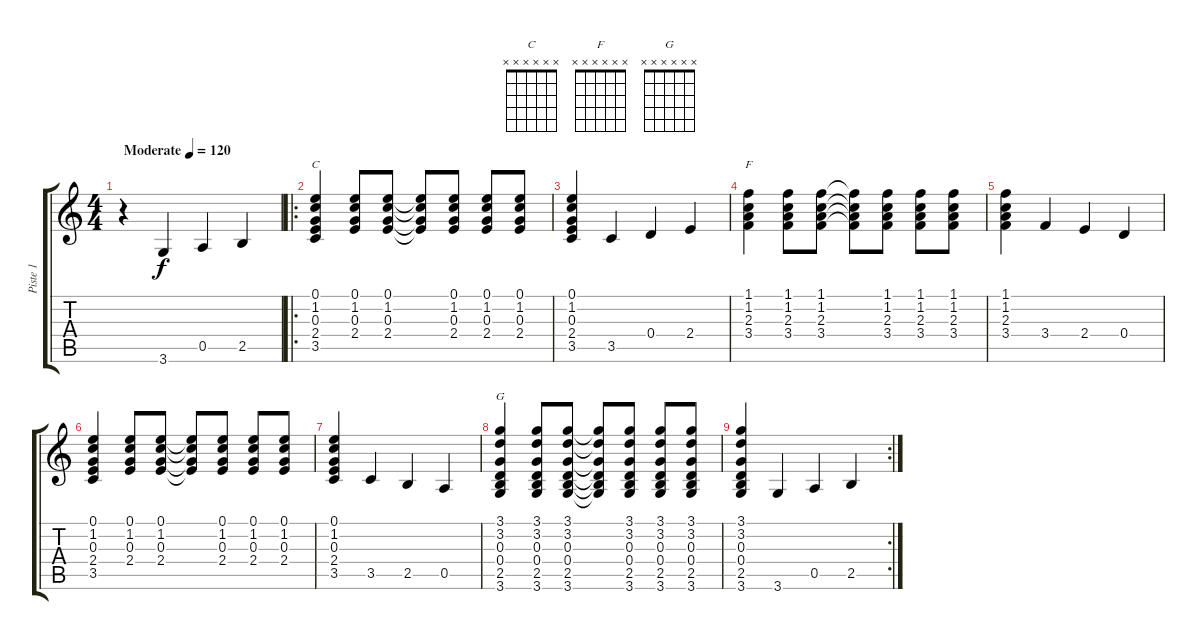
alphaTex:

\track ("Piste 1" "Piste 1") {instrument acousticguitarsteel}
\staff {score tabs}
\tuning (E4 B3 G3 D3 A2 E2) {hide}
\chord ("C" x x x x x x)
\chord ("F" x x x x x x)
\chord ("G" x x x x x x)
\ts (4 4)
\tempo (120 "Moderate")
\clef g2
\ks c
r.4{dy f instrument acousticguitarsteel} 3.6.4 0.5.4 2.5.4 |
\ro
(0.1 1.2 0.3 2.4 3.5).4{ch "C"} (0.1 1.2 0.3 2.4).8 (0.1 1.2 0.3 2.4).8 (0.1{t} 1.2{t} 0.3{t} 2.4{t}).8 (0.1 1.2 0.3 2.4).8 (0.1 1.2 0.3 2.4).8 (0.1 1.2 0.3 2.4).8 |
(0.1 1.2 0.3 2.4 3.5).4 3.5.4 0.4.4 2.4.4 |
(1.1 1.2 2.3 3.4).4{ch "F"} (1.1 1.2 2.3 3.4).8 (1.1 1.2 2.3 3.4).8 (1.1{t} 1.2{t} 2.3{t} 3.4{t}).8 (1.1 1.2 2.3 3.4).8 (1.1 1.2 2.3 3.4).8 (1.1 1.2 2.3 3.4).8 |
(1.1 1.2 2.3 3.4).4 3.4.4 2.4.4 0.4.4 |
(0.1 1.2 0.3 2.4 3.5).4 (0.1 1.2 0.3 2.4).8 (0.1 1.2 0.3 2.4).8 (0.1{t} 1.2{t} 0.3{t} 2.4{t}).8 (0.1 1.2 0.3 2.4).8 (0.1 1.2 0.3 2.4).8 (0.1 1.2 0.3 2.4).8 |
(0.1 1.2 0.3 2.4 3.5).4 3.5.4 2.5.4 0.5.4 |
(3.1 3.2 0.3 0.4 2.5 3.6).4{ch "G"} (3.1 3.2 0.3 0.4 2.5 3.6).8 (3.1 3.2 0.3 0.4 2.5 3.6).8 (3.1{t} 3.2{t} 0.3{t} 0.4{t} 2.5{t} 3.6{t}).8 (3.1 3.2 0.3 0.4 2.5 3.6).8 (3.1 3.2 0.3 0.4 2.5 3.6).8 (3.1 3.2 0.3 0.4 2.5 3.6).8 |
\rc 2
(3.1 3.2 0.3 0.4 2.5 3.6).4 3.6.4 0.5.4 2.5.4
